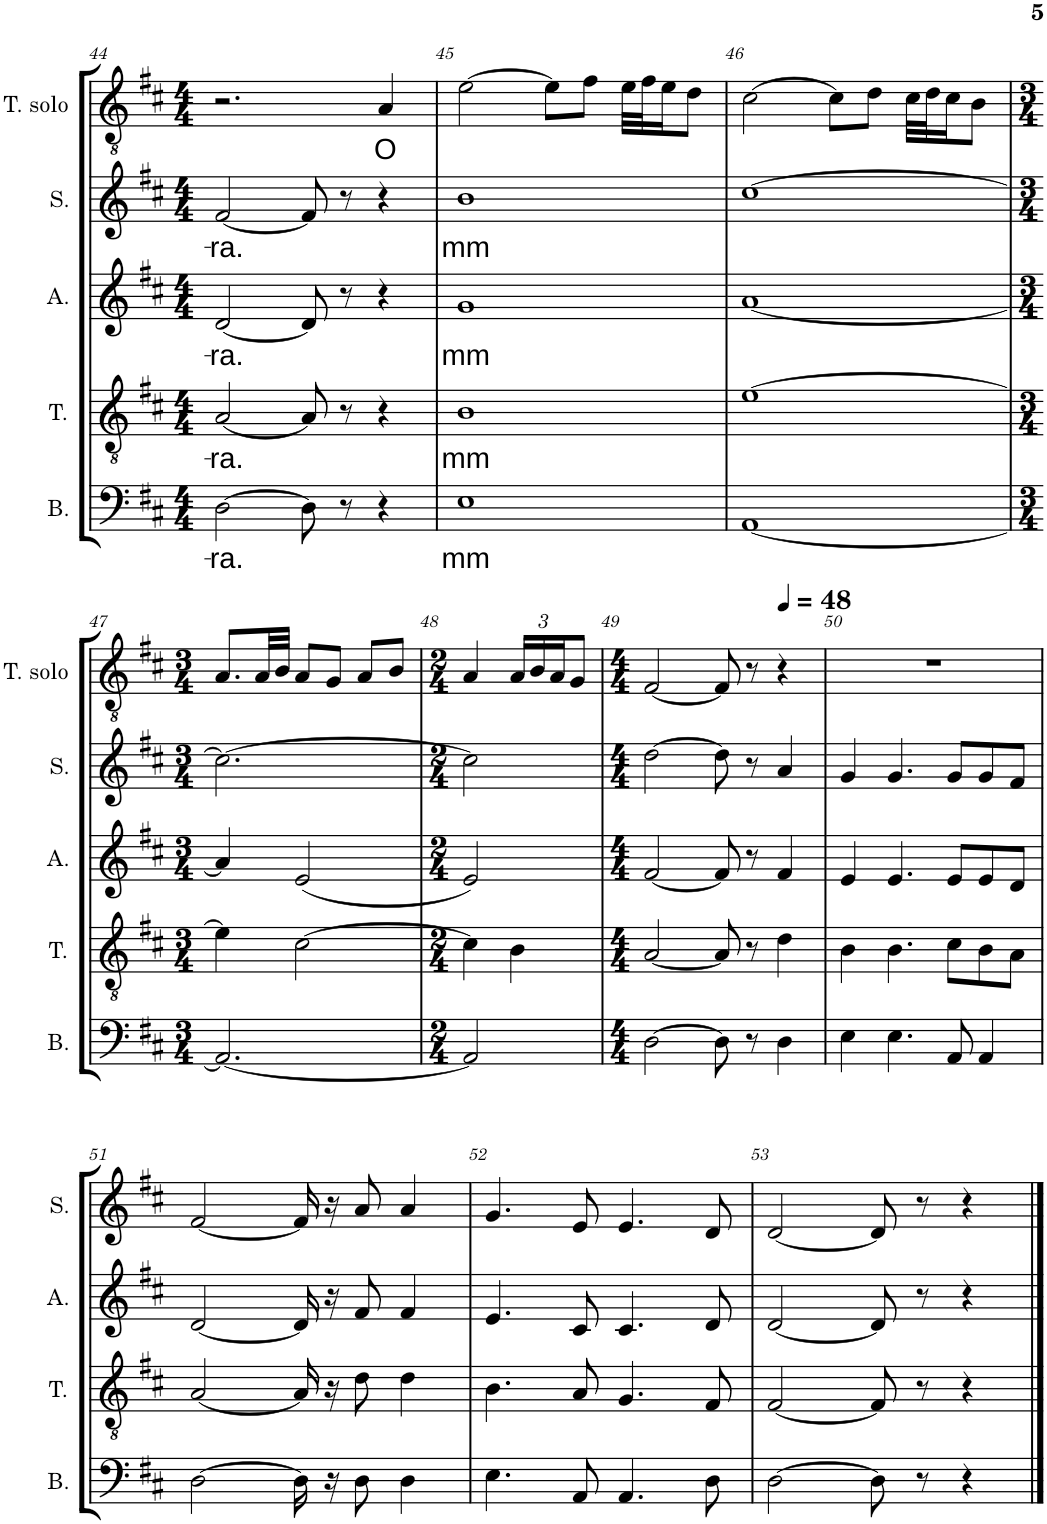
**kern	**text	**kern	**text	**kern	**text	**kern	**text	**kern	**text
*part5	*part5	*part4	*part4	*part3	*part3	*part2	*part2	*part1	*part1
*staff5	*staff5	*staff4	*staff4	*staff3	*staff3	*staff2	*staff2	*staff1	*staff1
*I"Basse	*	*I"Ténor	*	*I"Alto	*	*I"Soprano	*	*I"Ténor solo	*
*I'B.	*	*I'T.	*	*I'A.	*	*I'S.	*	*I'T. solo	*
!!LO:PB:g=z
*clefF4	*	*clefGv2	*	*clefG2	*	*clefG2	*	*clefGv2	*
*k[f#c#]	*	*k[f#c#]	*	*k[f#c#]	*	*k[f#c#]	*	*k[f#c#]	*
*M4/4	*	*M4/4	*	*M4/4	*	*M4/4	*	*M4/4	*
=44	=44	=44	=44	=44	=44	=44	=44	=44	=44
!	!LO:LY:b	!	!LO:LY:b	!	!LO:LY:b	!	!LO:LY:b	!	!
[2D\	-ra.	[2A/	-ra.	[2d/	-ra.	[2f#/	-ra.	2.r	.
8D\]	.	8A/]	.	8d/]	.	8f#/]	.	.	.
8r	.	8r	.	8r	.	8r	.	.	.
!	!	!	!	!	!	!	!	!	!LO:LY:b
4r	.	4r	.	4r	.	4r	.	4A/	O
=45	=45	=45	=45	=45	=45	=45	=45	=45	=45
!	!LO:LY:b	!	!LO:LY:b	!	!LO:LY:b	!	!LO:LY:b	!	!
1E	mm	1B	mm	1g	mm	1b	mm	[2e\	.
.	.	.	.	.	.	.	.	8e\L]	.
.	.	.	.	.	.	.	.	8f#\J	.
.	.	.	.	.	.	.	.	32e\LLL	.
.	.	.	.	.	.	.	.	32f#\J	.
.	.	.	.	.	.	.	.	16e\J	.
.	.	.	.	.	.	.	.	8d\J	.
=46	=46	=46	=46	=46	=46	=46	=46	=46	=46
[1AA	.	[1e	.	[1a	.	[1cc#	.	[2c#\	.
.	.	.	.	.	.	.	.	8c#\L]	.
.	.	.	.	.	.	.	.	8d\J	.
.	.	.	.	.	.	.	.	32c#\LLL	.
.	.	.	.	.	.	.	.	32d\J	.
.	.	.	.	.	.	.	.	16c#\J	.
.	.	.	.	.	.	.	.	8B\J	.
!!LO:LB:g=z
=47	=47	=47	=47	=47	=47	=47	=47	=47	=47
*M3/4	*	*M3/4	*	*M3/4	*	*M3/4	*	*M3/4	*
2.AA/_	.	4e\]	.	4a/]	.	2.cc#\_	.	8.A/L	.
.	.	.	.	.	.	.	.	32A/LL	.
.	.	.	.	.	.	.	.	32B/JJJ	.
.	.	[2c#\	.	(2e/	.	.	.	8A/L	.
.	.	.	.	.	.	.	.	8G/J	.
.	.	.	.	.	.	.	.	8A/L	.
.	.	.	.	.	.	.	.	8B/J	.
=48	=48	=48	=48	=48	=48	=48	=48	=48	=48
*M2/4	*	*M2/4	*	*M2/4	*	*M2/4	*	*M2/4	*
2AA/]	.	4c#\]	.	2e/)	.	2cc#\]	.	4A/	.
*	*	*	*	*	*	*	*	*Xbrackettup	*
.	.	4B\	.	.	.	.	.	24A/LL	.
.	.	.	.	.	.	.	.	24B/	.
.	.	.	.	.	.	.	.	24A/J	.
.	.	.	.	.	.	.	.	8G/J	.
=49	=49	=49	=49	=49	=49	=49	=49	=49	=49
*M4/4	*	*M4/4	*	*M4/4	*	*M4/4	*	*M4/4	*
[2D\	.	[2A/	.	[2f#/	.	[2dd\	.	[2F#/	.
8D\]	.	8A/]	.	8f#/]	.	8dd\]	.	8F#/]	.
8r	.	8r	.	8r	.	8r	.	8r	.
*	*	*	*	*	*	*	*	*MM48	*
4D\	.	4d\	.	4f#/	.	4a/	.	4r	.
=50	=50	=50	=50	=50	=50	=50	=50	=50	=50
4E\	.	4B\	.	4e/	.	4g/	.	1r	.
4.E\	.	4.B\	.	4.e/	.	4.g/	.	.	.
8AA/	.	8c#\L	.	8e/L	.	8g/L	.	.	.
4AA/	.	8B\	.	8e/	.	8g/	.	.	.
.	.	8A\J	.	8d/J	.	8f#/J	.	.	.
!!LO:LB:g=z
=51	=51	=51	=51	=51	=51	=51	=51	=51	=51
[2D\	.	[2A/	.	[2d/	.	[2f#/	.	1r	.
16D\]	.	16A/]	.	16d/]	.	16f#/]	.	.	.
16r	.	16r	.	16r	.	16r	.	.	.
8D\	.	8d\	.	8f#/	.	8a/	.	.	.
4D\	.	4d\	.	4f#/	.	4a/	.	.	.
=52	=52	=52	=52	=52	=52	=52	=52	=52	=52
4.E\	.	4.B\	.	4.e/	.	4.g/	.	1r	.
8AA/	.	8A/	.	8c#/	.	8e/	.	.	.
4.AA/	.	4.G/	.	4.c#/	.	4.e/	.	.	.
8D\	.	8F#/	.	8d/	.	8d/	.	.	.
=53	=53	=53	=53	=53	=53	=53	=53	=53	=53
[2D\	.	[2F#/	.	[2d/	.	[2d/	.	1r	.
8D\]	.	8F#/]	.	8d/]	.	8d/]	.	.	.
8r	.	8r	.	8r	.	8r	.	.	.
4r	.	4r	.	4r	.	4r	.	.	.
==	==	==	==	==	==	==	==	==	==
*-	*-	*-	*-	*-	*-	*-	*-	*-	*-
